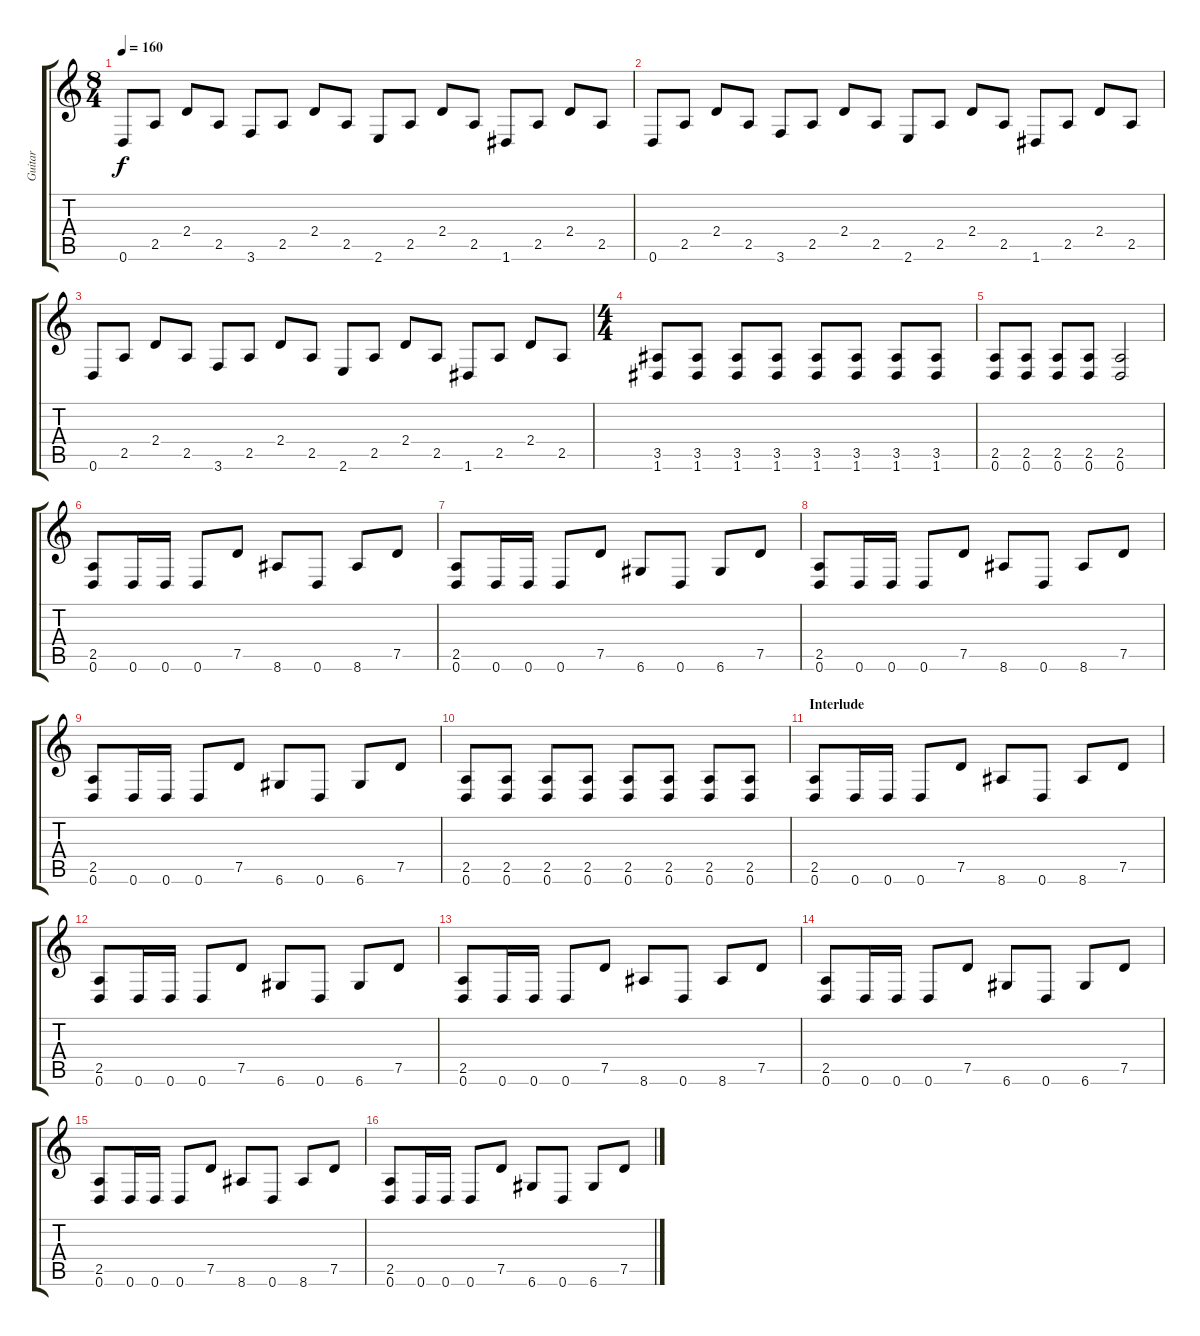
\track ("Guitar" "Guitar") {instrument distortionguitar}
\staff {score tabs}
\tuning (D4 A3 F3 C3 G2 D2) {hide}
\ts (8 4)
\tempo 160
\clef g2
\ks c
0.6.8{dy f} 2.5.8 2.4.8 2.5.8 3.6.8 2.5.8 2.4.8 2.5.8 2.6.8 2.5.8 2.4.8 2.5.8 1.6.8 2.5.8 2.4.8 2.5.8 |
0.6.8 2.5.8 2.4.8 2.5.8 3.6.8 2.5.8 2.4.8 2.5.8 2.6.8 2.5.8 2.4.8 2.5.8 1.6.8 2.5.8 2.4.8 2.5.8 |
0.6.8 2.5.8 2.4.8 2.5.8 3.6.8 2.5.8 2.4.8 2.5.8 2.6.8 2.5.8 2.4.8 2.5.8 1.6.8 2.5.8 2.4.8 2.5.8 |
\ts (4 4)
(3.5 1.6).8 (3.5 1.6).8 (3.5 1.6).8 (3.5 1.6).8 (3.5 1.6).8 (3.5 1.6).8 (3.5 1.6).8 (3.5 1.6).8 |
(2.5 0.6).8 (2.5 0.6).8 (2.5 0.6).8 (2.5 0.6).8 (2.5 0.6).2 |
(2.5 0.6).8 0.6.16 0.6.16 0.6.8 7.5.8 8.6.8 0.6.8 8.6.8 7.5.8 |
(2.5 0.6).8 0.6.16 0.6.16 0.6.8 7.5.8 6.6.8 0.6.8 6.6.8 7.5.8 |
(2.5 0.6).8 0.6.16 0.6.16 0.6.8 7.5.8 8.6.8 0.6.8 8.6.8 7.5.8 |
(2.5 0.6).8 0.6.16 0.6.16 0.6.8 7.5.8 6.6.8 0.6.8 6.6.8 7.5.8 |
(2.5 0.6).8 (2.5 0.6).8 (2.5 0.6).8 (2.5 0.6).8 (2.5 0.6).8 (2.5 0.6).8 (2.5 0.6).8 (2.5 0.6).8 |
\section ("" "Interlude")
(2.5 0.6).8 0.6.16 0.6.16 0.6.8 7.5.8 8.6.8 0.6.8 8.6.8 7.5.8 |
(2.5 0.6).8 0.6.16 0.6.16 0.6.8 7.5.8 6.6.8 0.6.8 6.6.8 7.5.8 |
(2.5 0.6).8 0.6.16 0.6.16 0.6.8 7.5.8 8.6.8 0.6.8 8.6.8 7.5.8 |
(2.5 0.6).8 0.6.16 0.6.16 0.6.8 7.5.8 6.6.8 0.6.8 6.6.8 7.5.8 |
(2.5 0.6).8 0.6.16 0.6.16 0.6.8 7.5.8 8.6.8 0.6.8 8.6.8 7.5.8 |
(2.5 0.6).8 0.6.16 0.6.16 0.6.8 7.5.8 6.6.8 0.6.8 6.6.8 7.5.8
